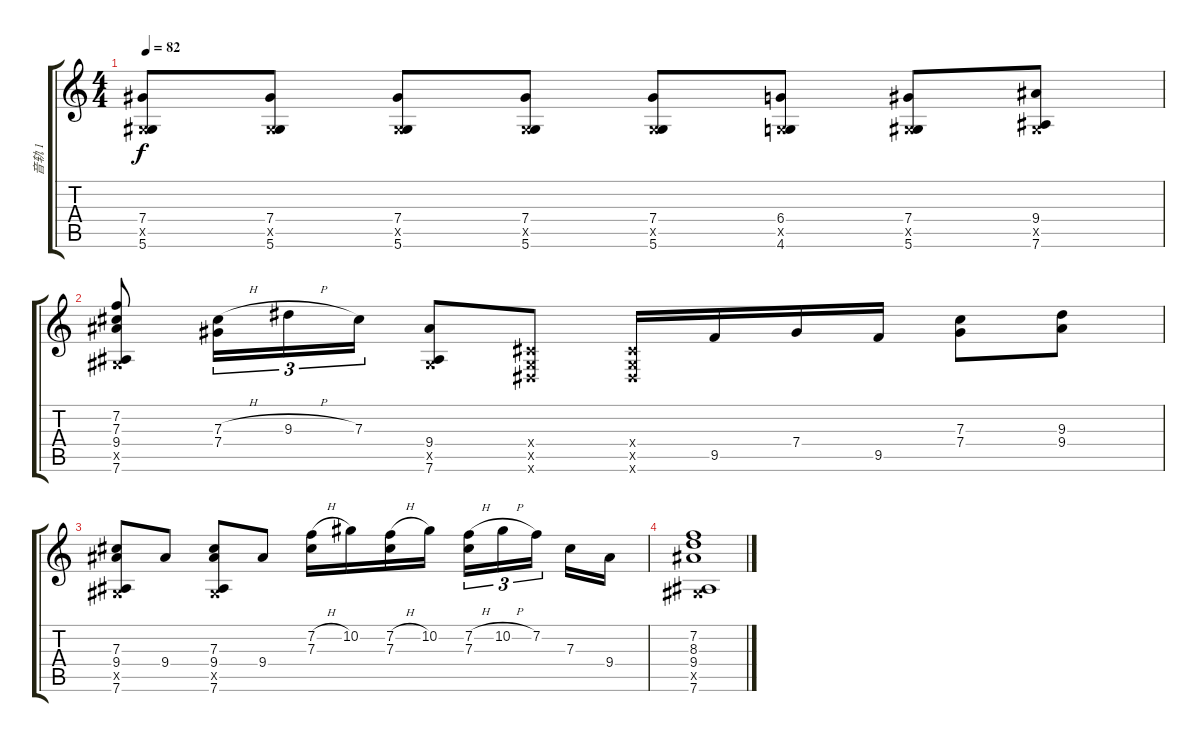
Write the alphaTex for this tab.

\track ("音轨 1" "音轨 1") {instrument electricguitarjazz}
\staff {score tabs}
\tuning (Eb4 Bb3 Gb3 Db3 Ab2 Eb2) {hide}
\ts (4 4)
\tempo 82
\clef g2
\ks c
(7.4 0.5{x} 5.6).8{dy f} (7.4 0.5{x} 5.6).8 (7.4 0.5{x} 5.6).8 (7.4 0.5{x} 5.6).8 (7.4 0.5{x} 5.6).8 (6.4 0.5{x} 4.6).8 (7.4 0.5{x} 5.6).8 (9.4 0.5{x} 7.6).8 |
(7.2 7.3 9.4 0.5{x} 7.6).8 (7.3{h} 7.4).16{tu (3 2)} 9.3{h}.16{tu (3 2)} 7.3.16{tu (3 2)} (9.4 0.5{x} 7.6).8 (0.4{x} 0.5{x} 0.6{x}).8 (0.4{x} 0.5{x} 0.6{x}).16 9.5.16 7.4.16 9.5.16 (7.3 7.4).8 (9.3 9.4).8 |
(7.3 9.4 0.5{x} 7.6).8 9.4.8 (7.3 9.4 0.5{x} 7.6).8 9.4.8 (7.2{h} 7.3).16 10.2.16 (7.2{h} 7.3).16 10.2.16 (7.2{h} 7.3).16{tu (3 2)} 10.2{h}.16{tu (3 2)} 7.2.16{tu (3 2) beam splitsecondary} 7.3.16 9.4.16 |
(7.2 8.3 9.4 0.5{x} 7.6).1
